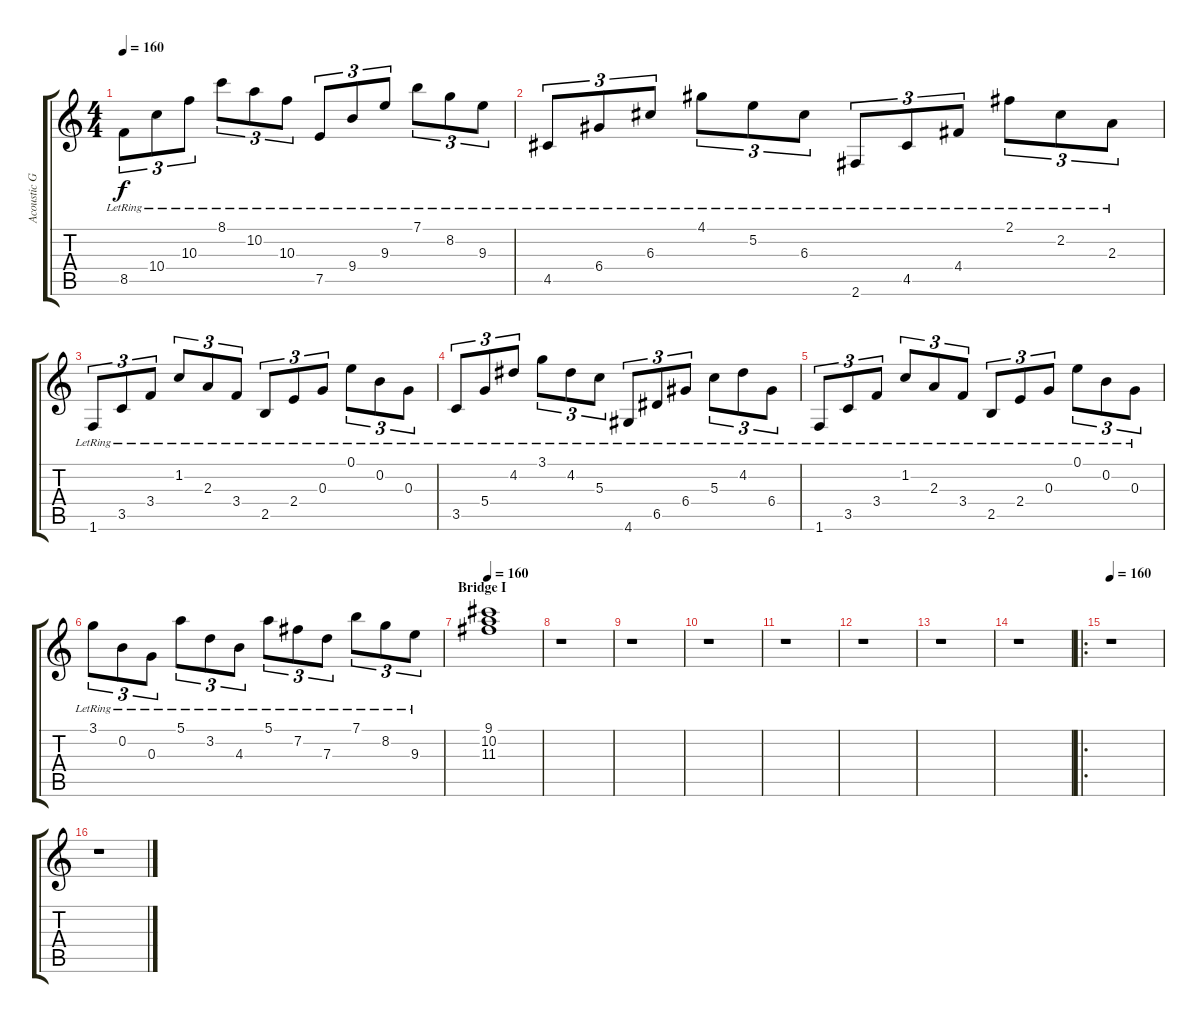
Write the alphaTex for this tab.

\track ("Acoustic Guitar I" "Acoustic G") {instrument acousticguitarsteel}
\staff {score tabs}
\tuning (E4 B3 G3 D3 A2 E2) {hide}
\ts (4 4)
\tempo 160
\clef g2
\ks c
8.5{lr}.8{tu (3 2) dy f} 10.4{lr}.8{tu (3 2)} 10.3{lr}.8{tu (3 2)} 8.1{lr}.8{tu (3 2)} 10.2{lr}.8{tu (3 2)} 10.3{lr}.8{tu (3 2)} 7.5{lr}.8{tu (3 2)} 9.4{lr}.8{tu (3 2)} 9.3{lr}.8{tu (3 2)} 7.1{lr}.8{tu (3 2)} 8.2{lr}.8{tu (3 2)} 9.3{lr}.8{tu (3 2)} |
4.5{lr}.8{tu (3 2)} 6.4{lr}.8{tu (3 2)} 6.3{lr}.8{tu (3 2)} 4.1{lr}.8{tu (3 2)} 5.2{lr}.8{tu (3 2)} 6.3{lr}.8{tu (3 2)} 2.6{lr}.8{tu (3 2)} 4.5{lr}.8{tu (3 2)} 4.4{lr}.8{tu (3 2)} 2.1{lr}.8{tu (3 2)} 2.2{lr}.8{tu (3 2)} 2.3{lr}.8{tu (3 2)} |
1.6{lr}.8{tu (3 2)} 3.5{lr}.8{tu (3 2)} 3.4{lr}.8{tu (3 2)} 1.2{lr}.8{tu (3 2)} 2.3{lr}.8{tu (3 2)} 3.4{lr}.8{tu (3 2)} 2.5{lr}.8{tu (3 2)} 2.4{lr}.8{tu (3 2)} 0.3{lr}.8{tu (3 2)} 0.1{lr}.8{tu (3 2)} 0.2{lr}.8{tu (3 2)} 0.3{lr}.8{tu (3 2)} |
3.5{lr}.8{tu (3 2)} 5.4{lr}.8{tu (3 2)} 4.2{lr}.8{tu (3 2)} 3.1{lr}.8{tu (3 2)} 4.2{lr}.8{tu (3 2)} 5.3{lr}.8{tu (3 2)} 4.6{lr}.8{tu (3 2)} 6.5{lr}.8{tu (3 2)} 6.4{lr}.8{tu (3 2)} 5.3{lr}.8{tu (3 2)} 4.2{lr}.8{tu (3 2)} 6.4{lr}.8{tu (3 2)} |
1.6{lr}.8{tu (3 2)} 3.5{lr}.8{tu (3 2)} 3.4{lr}.8{tu (3 2)} 1.2{lr}.8{tu (3 2)} 2.3{lr}.8{tu (3 2)} 3.4{lr}.8{tu (3 2)} 2.5{lr}.8{tu (3 2)} 2.4{lr}.8{tu (3 2)} 0.3{lr}.8{tu (3 2)} 0.1{lr}.8{tu (3 2)} 0.2{lr}.8{tu (3 2)} 0.3{lr}.8{tu (3 2)} |
3.1{lr}.8{tu (3 2)} 0.2{lr}.8{tu (3 2)} 0.3{lr}.8{tu (3 2)} 5.1{lr}.8{tu (3 2)} 3.2{lr}.8{tu (3 2)} 4.3{lr}.8{tu (3 2)} 5.1{lr}.8{tu (3 2)} 7.2{lr}.8{tu (3 2)} 7.3{lr}.8{tu (3 2)} 7.1{lr}.8{tu (3 2)} 8.2{lr}.8{tu (3 2)} 9.3{lr}.8{tu (3 2)} |
\section ("" "Bridge I")
\tempo 160
(9.1 10.2 11.3).1 |
r.1 |
r.1 |
r.1 |
r.1 |
r.1 |
r.1 |
r.1 |
\ro
\tempo 160
r.1 |
r.1
